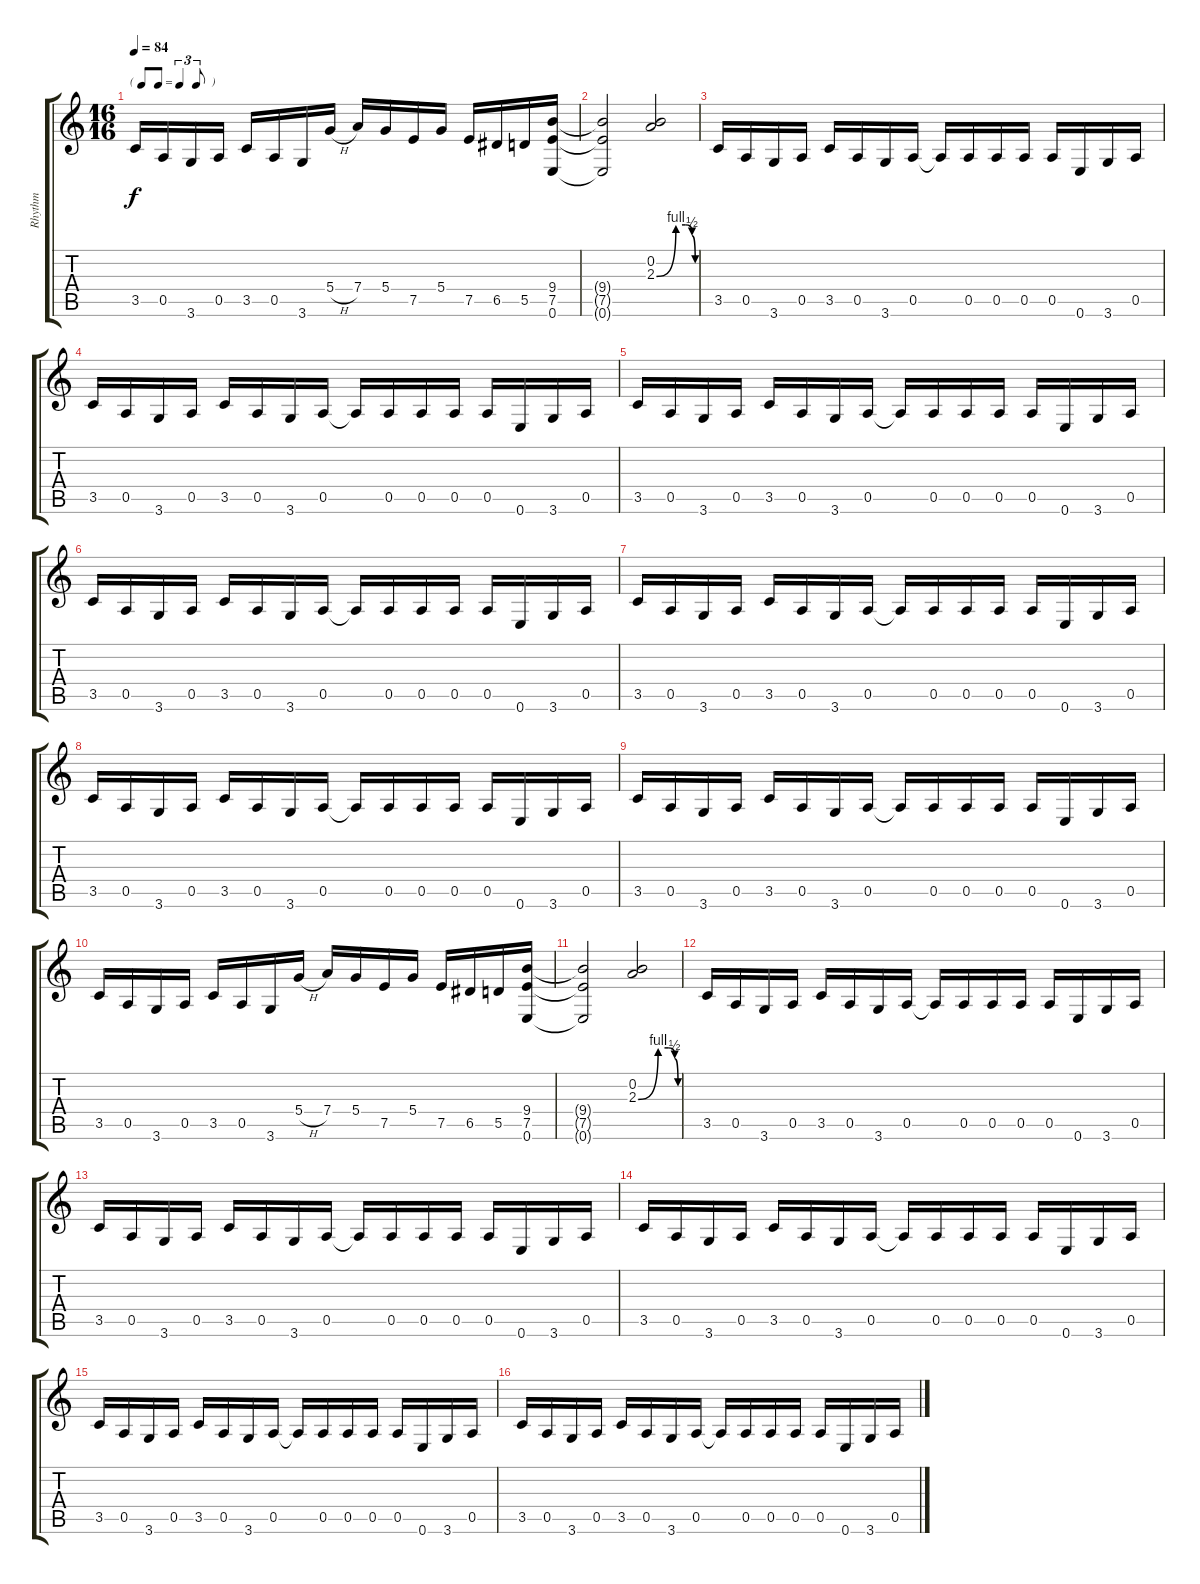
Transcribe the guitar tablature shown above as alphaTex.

\track ("Rhythm" "Rhythm") {instrument distortionguitar}
\staff {score tabs}
\tuning (E4 B3 G3 D3 A2 E2) {hide}
\ts (16 16)
\tf triplet8th
\tempo 84
\clef g2
\ks c
3.5.16{dy f} 0.5.16 3.6.16 0.5.16 3.5.16 0.5.16 3.6.16 5.4{h}.16 7.4.16 5.4.16 7.5.16 5.4.16 7.5.16 6.5.16 5.5.16 (9.4 7.5 0.6).16 |
(9.4{t} 7.5{t} 0.6{t}).2 (0.2 2.3{be (custom 0 0 30 4 45 4 55 2 60 0)}).2{volume 16} |
3.5.16{volume 14} 0.5.16 3.6.16 0.5.16 3.5.16 0.5.16 3.6.16 0.5.16 0.5{t}.16 0.5.16 0.5.16 0.5.16 0.5.16 0.6.16 3.6.16 0.5.16 |
3.5.16 0.5.16 3.6.16 0.5.16 3.5.16 0.5.16 3.6.16 0.5.16 0.5{t}.16 0.5.16 0.5.16 0.5.16 0.5.16 0.6.16 3.6.16 0.5.16 |
3.5.16 0.5.16 3.6.16 0.5.16 3.5.16 0.5.16 3.6.16 0.5.16 0.5{t}.16 0.5.16 0.5.16 0.5.16 0.5.16 0.6.16 3.6.16 0.5.16 |
3.5.16 0.5.16 3.6.16 0.5.16 3.5.16 0.5.16 3.6.16 0.5.16 0.5{t}.16 0.5.16 0.5.16 0.5.16 0.5.16 0.6.16 3.6.16 0.5.16 |
3.5.16 0.5.16 3.6.16 0.5.16 3.5.16 0.5.16 3.6.16 0.5.16 0.5{t}.16 0.5.16 0.5.16 0.5.16 0.5.16 0.6.16 3.6.16 0.5.16 |
3.5.16 0.5.16 3.6.16 0.5.16 3.5.16 0.5.16 3.6.16 0.5.16 0.5{t}.16 0.5.16 0.5.16 0.5.16 0.5.16 0.6.16 3.6.16 0.5.16 |
3.5.16 0.5.16 3.6.16 0.5.16 3.5.16 0.5.16 3.6.16 0.5.16 0.5{t}.16 0.5.16 0.5.16 0.5.16 0.5.16 0.6.16 3.6.16 0.5.16 |
3.5.16 0.5.16 3.6.16 0.5.16 3.5.16 0.5.16 3.6.16 5.4{h}.16 7.4.16 5.4.16 7.5.16 5.4.16 7.5.16 6.5.16 5.5.16 (9.4 7.5 0.6).16 |
(9.4{t} 7.5{t} 0.6{t}).2 (0.2 2.3{be (custom 0 0 30 4 45 4 55 2 60 0)}).2{volume 16} |
3.5.16 0.5.16 3.6.16 0.5.16 3.5.16 0.5.16 3.6.16 0.5.16 0.5{t}.16 0.5.16 0.5.16 0.5.16 0.5.16 0.6.16 3.6.16 0.5.16 |
3.5.16 0.5.16 3.6.16 0.5.16 3.5.16 0.5.16 3.6.16 0.5.16 0.5{t}.16 0.5.16 0.5.16 0.5.16 0.5.16 0.6.16 3.6.16 0.5.16 |
3.5.16 0.5.16 3.6.16 0.5.16 3.5.16 0.5.16 3.6.16 0.5.16 0.5{t}.16 0.5.16 0.5.16 0.5.16 0.5.16 0.6.16 3.6.16 0.5.16 |
3.5.16 0.5.16 3.6.16 0.5.16 3.5.16 0.5.16 3.6.16 0.5.16 0.5{t}.16 0.5.16 0.5.16 0.5.16 0.5.16 0.6.16 3.6.16 0.5.16 |
3.5.16 0.5.16 3.6.16 0.5.16 3.5.16 0.5.16 3.6.16 0.5.16 0.5{t}.16 0.5.16 0.5.16 0.5.16 0.5.16 0.6.16 3.6.16 0.5.16
